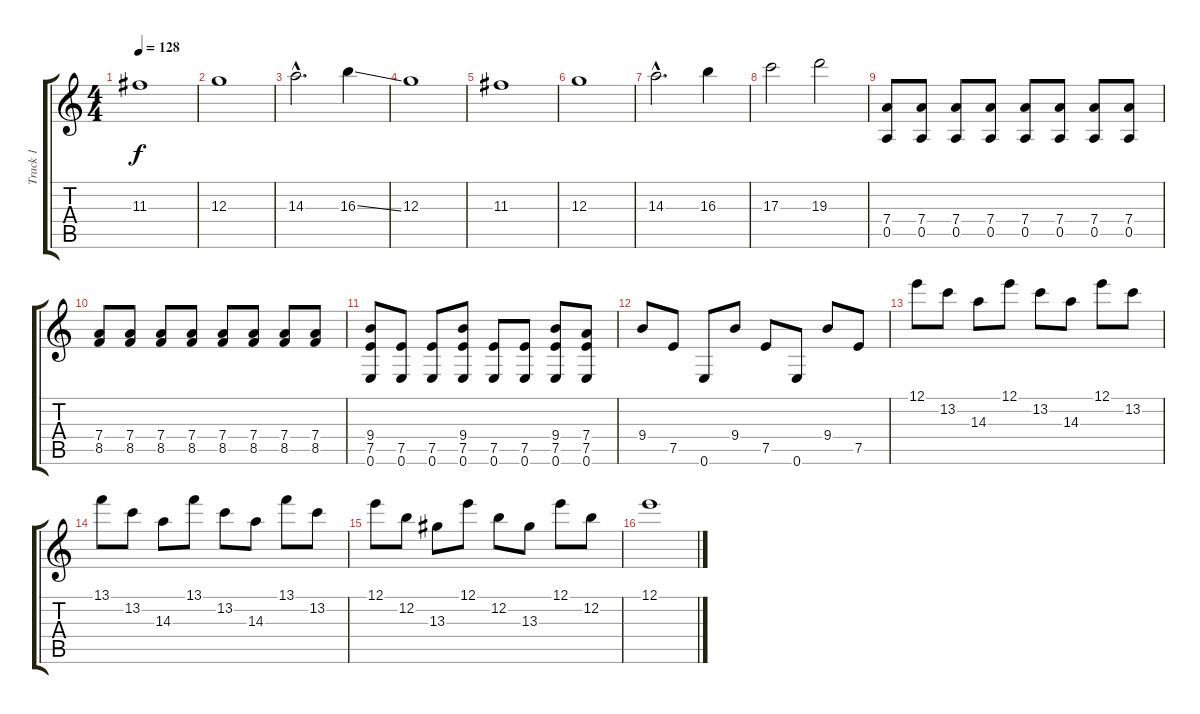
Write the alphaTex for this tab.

\track ("Track 1" "Track 1") {instrument overdrivenguitar}
\staff {score tabs}
\tuning (E4 B3 G3 D3 A2 E2) {hide}
\ts (4 4)
\tempo 128
\clef g2
\ks c
11.3.1{dy f} |
12.3.1 |
14.3{hac}.2{d} 16.3{ss}.4 |
12.3.1 |
11.3.1 |
12.3.1 |
14.3{hac}.2{d} 16.3.4 |
17.3.2 19.3.2 |
(7.4 0.5).8 (7.4 0.5).8 (7.4 0.5).8 (7.4 0.5).8 (7.4 0.5).8 (7.4 0.5).8 (7.4 0.5).8 (7.4 0.5).8 |
(7.4 8.5).8 (7.4 8.5).8 (7.4 8.5).8 (7.4 8.5).8 (7.4 8.5).8 (7.4 8.5).8 (7.4 8.5).8 (7.4 8.5).8 |
(9.4 7.5 0.6).8 (7.5 0.6).8 (7.5 0.6).8 (9.4 7.5 0.6).8 (7.5 0.6).8 (7.5 0.6).8 (9.4 7.5 0.6).8 (7.4 7.5 0.6).8 |
9.4.8 7.5.8 0.6.8 9.4.8 7.5.8 0.6.8 9.4.8 7.5.8 |
12.1.8 13.2.8 14.3.8 12.1.8 13.2.8 14.3.8 12.1.8 13.2.8 |
13.1.8 13.2.8 14.3.8 13.1.8 13.2.8 14.3.8 13.1.8 13.2.8 |
12.1.8 12.2.8 13.3.8 12.1.8 12.2.8 13.3.8 12.1.8 12.2.8 |
12.1.1
